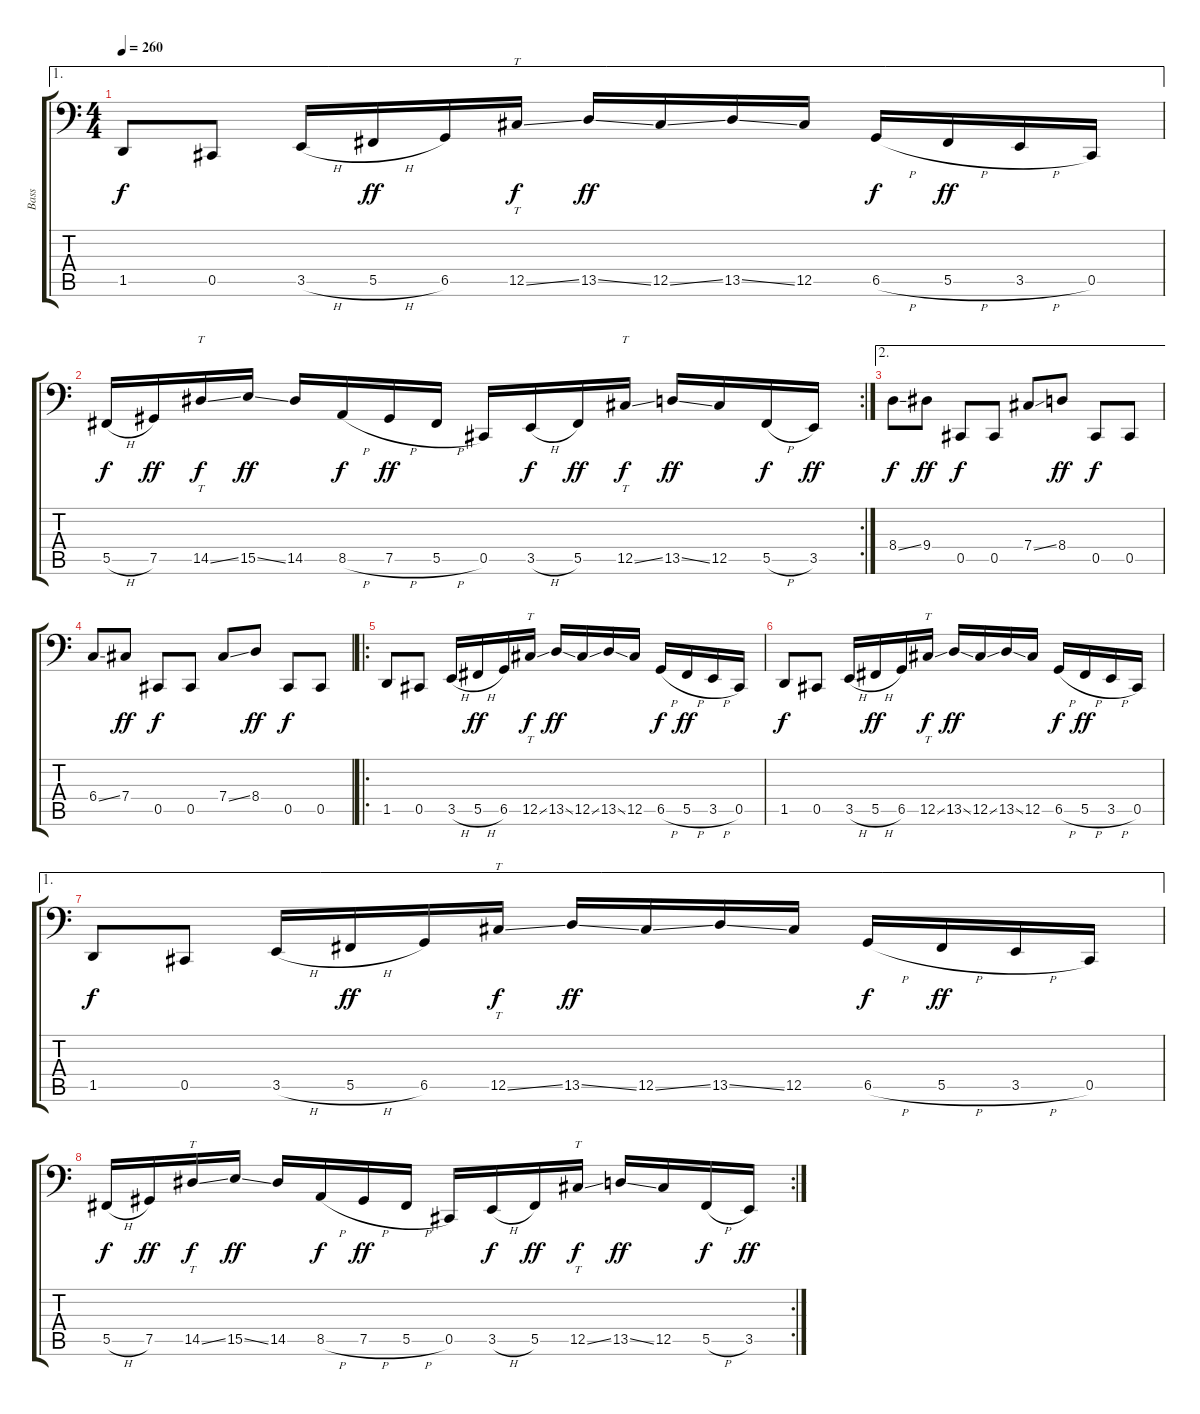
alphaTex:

\track ("Bass" "Bass") {instrument electricbassfinger}
\staff {score tabs}
\tuning (A2 E2 B1 Gb1 Db1 Ab0) {hide}
\ae 1
\ts (4 4)
\tempo 260
\clef f4
\ks c
1.5.8{dy f} 0.5.8 3.5{h}.16 5.5{h}.16{dy ff} 6.5.16 12.5{ss}.16{tt dy f} 13.5{ss}.16{dy ff} 12.5{ss}.16 13.5{ss}.16 12.5.16 6.5{h}.16{dy f} 5.5{h}.16{dy ff} 3.5{h}.16 0.5.16 |
\rc 2
5.5{h}.16{dy f} 7.5.16{dy ff} 14.5{ss}.16{tt dy f} 15.5{ss}.16{dy ff} 14.5.16 8.5{h}.16{dy f} 7.5{h}.16{dy ff} 5.5{h}.16 0.5.16 3.5{h}.16{dy f} 5.5.16{dy ff} 12.5{ss}.16{tt dy f} 13.5{ss}.16{dy ff} 12.5.16 5.5{h}.16{dy f} 3.5.16{dy ff} |
\ae 2
8.4{ss}.8{dy f} 9.4.8{dy ff} 0.5.8{dy f} 0.5.8 7.4{ss}.8 8.4.8{dy ff} 0.5.8{dy f} 0.5.8 |
6.4{ss}.8 7.4.8{dy ff} 0.5.8{dy f} 0.5.8 7.4{ss}.8 8.4.8{dy ff} 0.5.8{dy f} 0.5.8 |
\ro
1.5.8 0.5.8 3.5{h}.16 5.5{h}.16{dy ff} 6.5.16 12.5{ss}.16{tt dy f} 13.5{ss}.16{dy ff} 12.5{ss}.16 13.5{ss}.16 12.5.16 6.5{h}.16{dy f} 5.5{h}.16{dy ff} 3.5{h}.16 0.5.16 |
1.5.8{dy f} 0.5.8 3.5{h}.16 5.5{h}.16{dy ff} 6.5.16 12.5{ss}.16{tt dy f} 13.5{ss}.16{dy ff} 12.5{ss}.16 13.5{ss}.16 12.5.16 6.5{h}.16{dy f} 5.5{h}.16{dy ff} 3.5{h}.16 0.5.16 |
\ae 1
1.5.8{dy f} 0.5.8 3.5{h}.16 5.5{h}.16{dy ff} 6.5.16 12.5{ss}.16{tt dy f} 13.5{ss}.16{dy ff} 12.5{ss}.16 13.5{ss}.16 12.5.16 6.5{h}.16{dy f} 5.5{h}.16{dy ff} 3.5{h}.16 0.5.16 |
\rc 2
5.5{h}.16{dy f} 7.5.16{dy ff} 14.5{ss}.16{tt dy f} 15.5{ss}.16{dy ff} 14.5.16 8.5{h}.16{dy f} 7.5{h}.16{dy ff} 5.5{h}.16 0.5.16 3.5{h}.16{dy f} 5.5.16{dy ff} 12.5{ss}.16{tt dy f} 13.5{ss}.16{dy ff} 12.5.16 5.5{h}.16{dy f} 3.5.16{dy ff}
